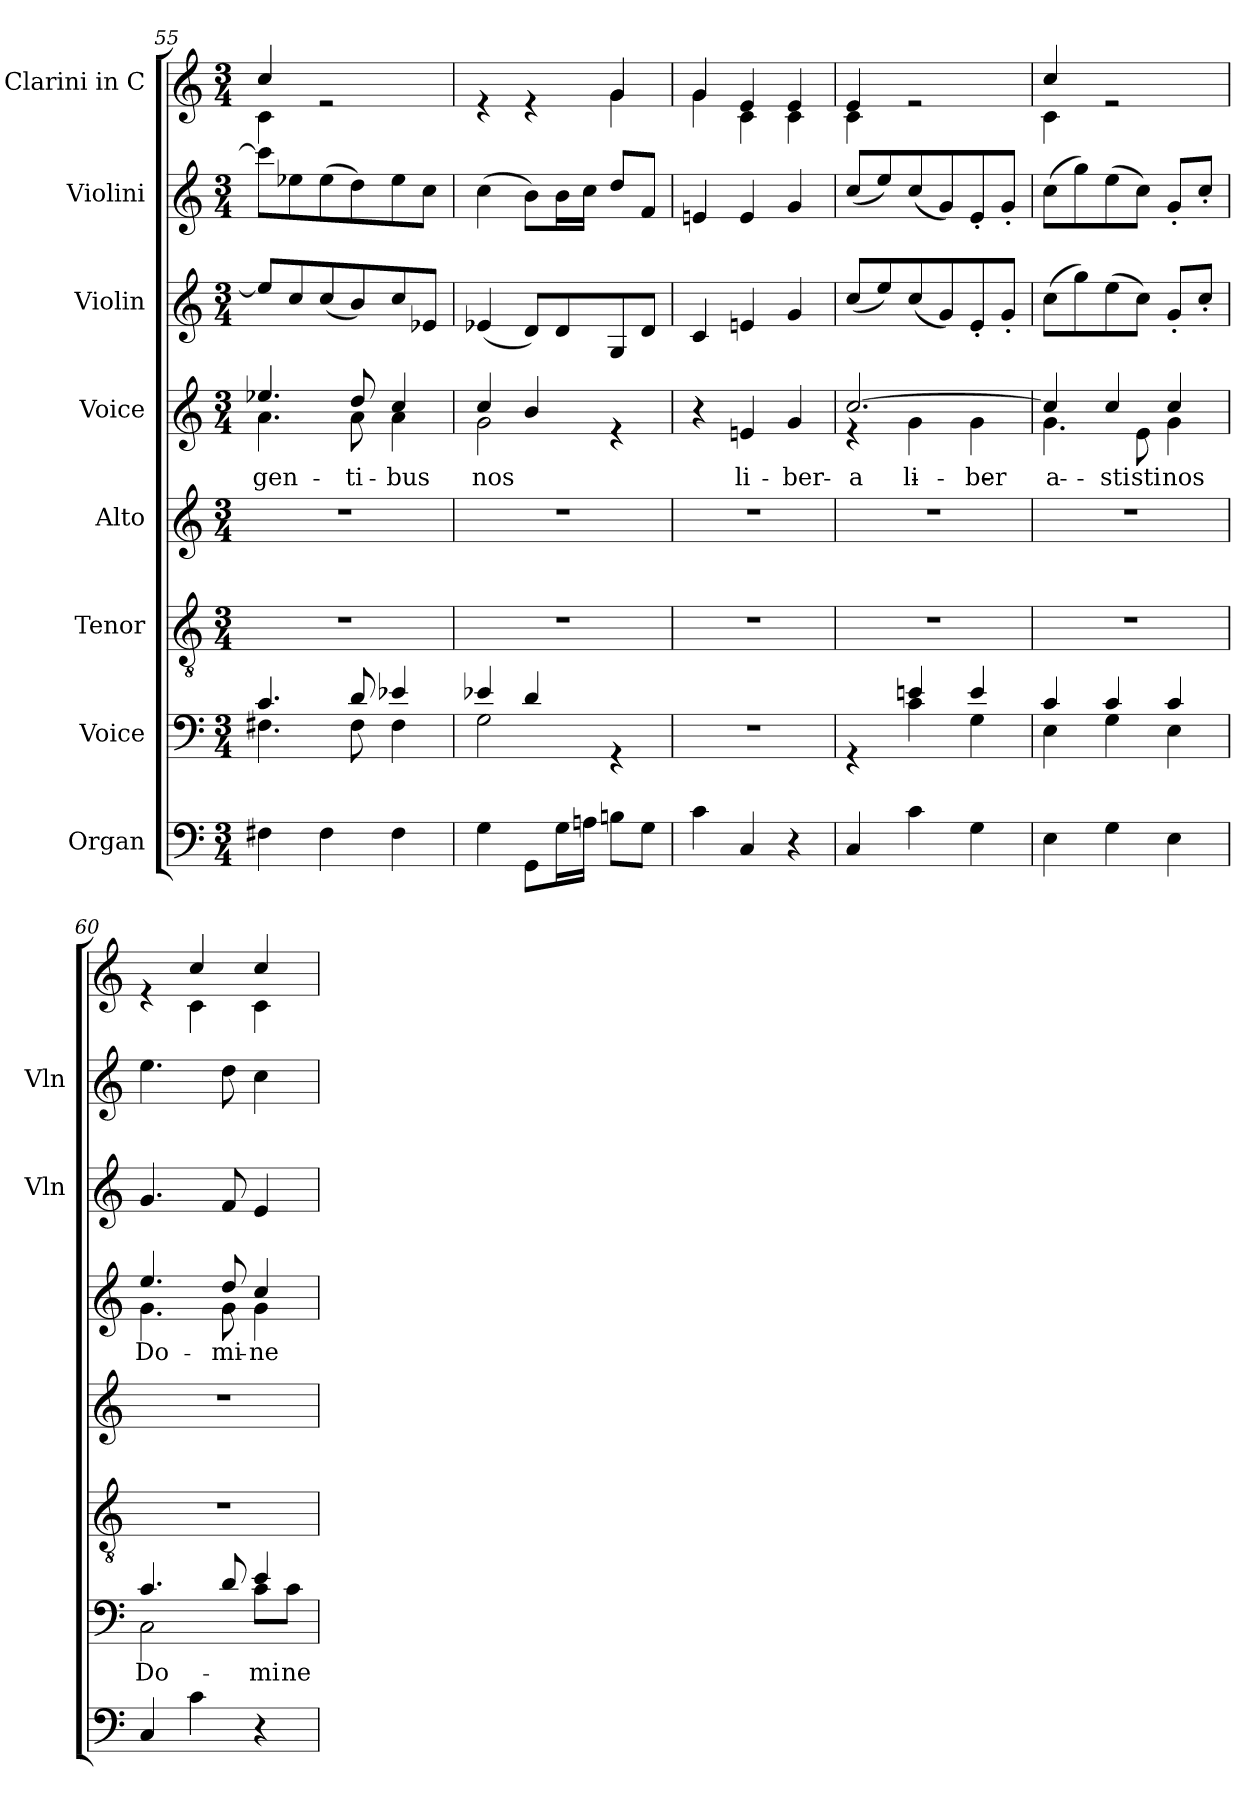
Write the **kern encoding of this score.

**kern	**kern	**text	**kern	**kern	**kern	**text	**kern	**kern	**kern
*part8	*part7	*part7	*part6	*part5	*part4	*part4	*part3	*part2	*part1
*staff8	*staff7	*staff7	*staff6	*staff5	*staff4	*staff4	*staff3	*staff2	*staff1
*I"Organ	*I"Voice	*	*I"Tenor	*I"Alto	*I"Voice	*	*I"Violin	*I"Violini	*I"Clarini in C
*	*	*	*	*	*	*	*I'Vln	*I'Vln	*
!!LO:PB:g=z
*clefF4	*clefF4	*	*clefGv2	*clefG2	*clefG2	*	*clefG2	*clefG2	*clefG2
*k[]	*k[]	*	*k[]	*k[]	*k[]	*	*k[]	*k[]	*k[]
*M3/4	*M3/4	*	*M3/4	*M3/4	*M3/4	*	*M3/4	*M3/4	*M3/4
=55	=55	=55	=55	=55	=55	=55	=55	=55	=55
*	*^	*	*	*	*	*	*	*	*
!	!	!	!	!	!	!	!LO:LY:b	!	!	!
*	*	*	*	*	*	*^	*	*	*	*^
4F#X\	4.c/	4.F#X\	.	2.r	2.r	4.ee-X/	4.a\	-gen-	8ee-/L]	8ccc\L]	4cc/	4c\
.	.	.	.	.	.	.	.	.	8cc/	8ee-X\	.	.
4F#\	.	.	.	.	.	.	.	.	(8cc/	(8ee-\	2re	2ryy
!	!	!	!	!	!	!	!	!LO:LY:b	!	!	!	!
.	8d/	8F#\	.	.	.	8dd/	8a\	-ti-	8b/)	8dd\)	.	.
!	!	!	!	!	!	!	!	!LO:LY:b	!	!	!	!
4F#\	4e-X/	4F#\	.	.	.	4cc/	4a\	-bus	8cc/	8ee-\	.	.
.	.	.	.	.	.	.	.	.	8e-X/J	8cc\J	.	.
=56	=56	=56	=56	=56	=56	=56	=56	=56	=56	=56	=56	=56
!	!	!	!	!	!	!	!	!LO:LY:b	!	!	!	!
4G\	4e-X/	2G\	.	2.r	2.r	4cc/	2g\	nos	(4e-X/	(4cc\	4re	2ryy
8GG\L	4d/	.	.	.	.	4b/	.	.	8d/L)	8b\L)	4re	.
16G\L	.	.	.	.	.	.	.	.	8d/	16b\L	.	.
16An\JJ	.	.	.	.	.	.	.	.	.	16cc\JJ	.	.
8Bn\L	4rGG	4ryy	.	.	.	4re	4ryy	.	8G/	8dd/L	4g/	4g\
8G\J	.	.	.	.	.	.	.	.	8d/J	8f/J	.	.
*	*v	*v	*	*	*	*v	*v	*	*	*	*	*
=57	=57	=57	=57	=57	=57	=57	=57	=57	=57	=57
4c\	2.r	.	2.r	2.r	4r	.	4c/	4en/	4g/	4g\
!	!	!	!	!	!	!LO:LY:b	!	!	!	!
4C/	.	.	.	.	4en/	li-	4en/	4e/	4e/	4c\
!	!	!	!	!	!	!LO:LY:b	!	!	!	!
4r	.	.	.	.	4g/	-ber-	4g/	4g/	4e/	4c\
=58	=58	=58	=58	=58	=58	=58	=58	=58	=58	=58
*	*^	*	*	*	*	*	*	*	*	*
!	!	!	!	!	!	!	!LO:LY:b	!	!	!	!
*	*	*	*	*	*	*^	*	*	*	*	*
4C/	4rGG	4ryy	.	2.r	2.r	[2.cc/	4r	-a-	(8cc/L	(8cc/L	4e/	4c\
.	.	.	.	.	.	.	.	.	8ee/)	8ee/)	.	.
!	!	!	!	!	!	!	!	!LO:LY:b	!	!	!	!
4c\	4en/	4c\	.	.	.	.	4g\	li-	(8cc/	(8cc/	2re	2ryy
.	.	.	.	.	.	.	.	.	8g/)	8g/)	.	.
!	!	!	!	!	!	!	!	!LO:LY:b	!	!	!	!
4G\	4e/	4G\	.	.	.	.	4g\	-ber-	8e'/	8e'/	.	.
.	.	.	.	.	.	.	.	.	8g'/J	8g'/J	.	.
=59	=59	=59	=59	=59	=59	=59	=59	=59	=59	=59	=59	=59
!	!	!	!	!	!	!	!	!LO:LY:b	!	!	!	!
4E\	4c/	4E\	.	2.r	2.r	4cc/]	4.g\	-a-	(8cc\L	(8cc\L	4cc/	4c\
.	.	.	.	.	.	.	.	.	8gg\)	8gg\)	.	.
!	!	!	!	!	!	!	!	!LO:LY:b	!	!	!	!
4G\	4c/	4G\	.	.	.	4cc/	.	-sti	(8ee\	(8ee\	2re	2ryy
!	!	!	!	!	!	!	!	!LO:LY:b	!	!	!	!
.	.	.	.	.	.	.	8e\	-sti	8cc\J)	8cc\J)	.	.
!	!	!	!	!	!	!	!	!LO:LY:b	!	!	!	!
!	!	!	!	!	!	!	!	!LO:LY:b	!	!	!	!
4E\	4c/	4E\	.	.	.	4cc/	4g\	nos	8g'/L	8g'/L	.	.
.	.	.	.	.	.	.	.	.	8cc'/J	8cc'/J	.	.
=60	=60	=60	=60	=60	=60	=60	=60	=60	=60	=60	=60	=60
!	!	!	!LO:LY:b	!	!	!	!	!LO:LY:b	!	!	!	!
4C/	4.c/	2C\	Do-	2.r	2.r	4.ee/	4.g\	Do-	4.g/	4.ee\	4re	4ryy
4c\	.	.	.	.	.	.	.	.	.	.	4cc/	4c\
!	!	!	!	!	!	!	!	!LO:LY:b	!	!	!	!
.	8d/	.	.	.	.	8dd/	8g\	-mi-	8f/	8dd\	.	.
!	!	!	!LO:LY:b	!	!	!	!	!LO:LY:b	!	!	!	!
4r	4e/	8c\L	-mi-	.	.	4cc/	4g\	-ne	4e/	4cc\	4cc/	4c\
!	!	!	!LO:LY:b	!	!	!	!	!	!	!	!	!
.	.	8c\J	-ne	.	.	.	.	.	.	.	.	.
*	*v	*v	*	*	*	*v	*v	*	*	*	*v	*v
=	=	=	=	=	=	=	=	=	=
*-	*-	*-	*-	*-	*-	*-	*-	*-	*-
